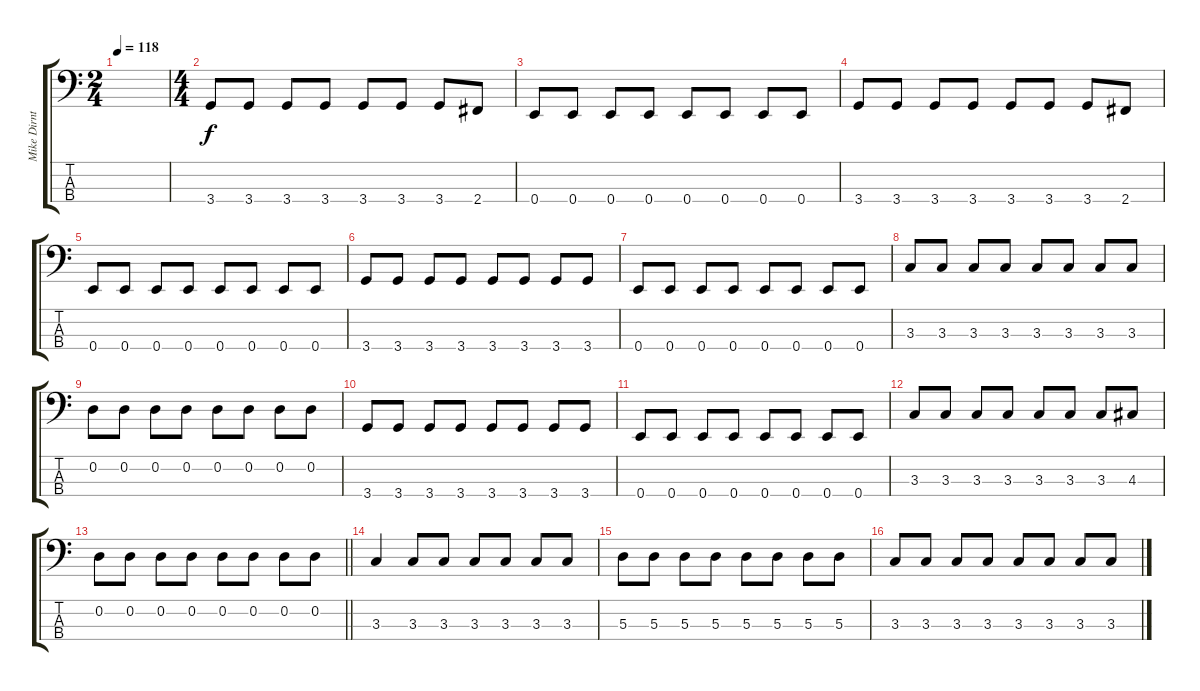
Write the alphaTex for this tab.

\track ("Mike Dirnt" "Mike Dirnt") {instrument electricbassfinger}
\staff {score tabs}
\tuning (G2 D2 A1 E1) {hide}
\ts (2 4)
\tempo 118
\clef f4
\ks c
|
\ts (4 4)
3.4.8 3.4.8 3.4.8 3.4.8 3.4.8 3.4.8 3.4.8 2.4.8 |
0.4.8 0.4.8 0.4.8 0.4.8 0.4.8 0.4.8 0.4.8 0.4.8 |
3.4.8 3.4.8 3.4.8 3.4.8 3.4.8 3.4.8 3.4.8 2.4.8 |
0.4.8 0.4.8 0.4.8 0.4.8 0.4.8 0.4.8 0.4.8 0.4.8 |
3.4.8 3.4.8 3.4.8 3.4.8 3.4.8 3.4.8 3.4.8 3.4.8 |
0.4.8 0.4.8 0.4.8 0.4.8 0.4.8 0.4.8 0.4.8 0.4.8 |
3.3.8 3.3.8 3.3.8 3.3.8 3.3.8 3.3.8 3.3.8 3.3.8 |
0.2.8 0.2.8 0.2.8 0.2.8 0.2.8 0.2.8 0.2.8 0.2.8 |
3.4.8 3.4.8 3.4.8 3.4.8 3.4.8 3.4.8 3.4.8 3.4.8 |
0.4.8 0.4.8 0.4.8 0.4.8 0.4.8 0.4.8 0.4.8 0.4.8 |
3.3.8 3.3.8 3.3.8 3.3.8 3.3.8 3.3.8 3.3.8 4.3.8 |
\barLineRight lightlight
0.2.8 0.2.8 0.2.8 0.2.8 0.2.8 0.2.8 0.2.8 0.2.8 |
3.3.4 3.3.8 3.3.8 3.3.8 3.3.8 3.3.8 3.3.8 |
5.3.8 5.3.8 5.3.8 5.3.8 5.3.8 5.3.8 5.3.8 5.3.8 |
3.3.8 3.3.8 3.3.8 3.3.8 3.3.8 3.3.8 3.3.8 3.3.8
